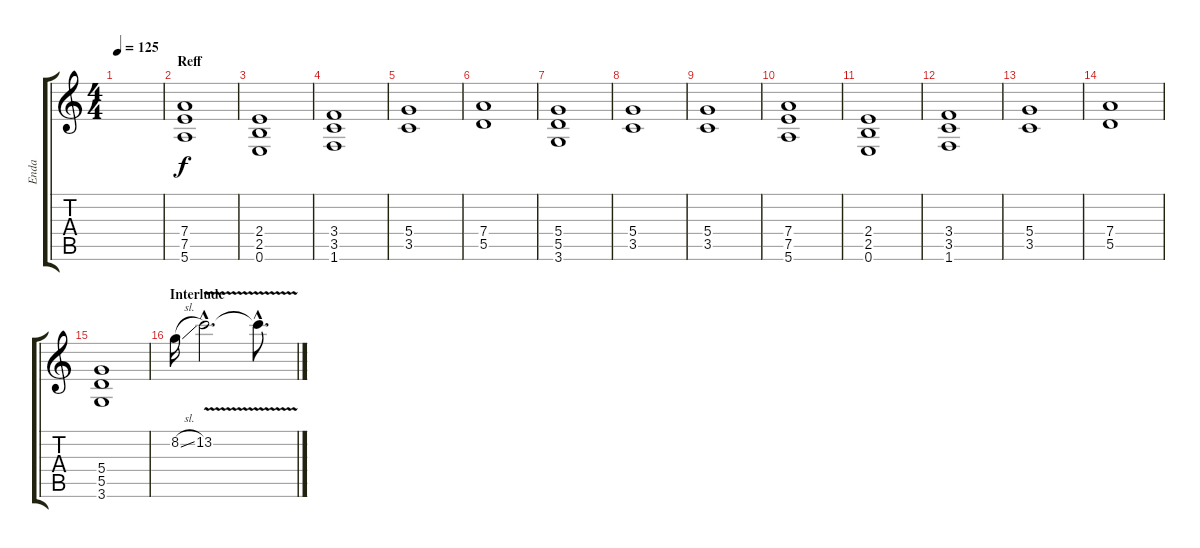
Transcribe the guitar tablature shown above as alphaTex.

\track ("Enda" "Enda") {instrument distortionguitar}
\staff {score tabs}
\tuning (E4 B3 G3 D3 A2 E2) {hide}
\ts (4 4)
\tempo 125
\clef g2
\ks c
|
\section ("" "Reff")
(7.4 7.5 5.6).1 |
(2.4 2.5 0.6).1 |
(3.4 3.5 1.6).1 |
(5.4 3.5).1 |
(7.4 5.5).1 |
(5.4 5.5 3.6).1 |
(5.4 3.5).1 |
(5.4 3.5).1 |
(7.4 7.5 5.6).1 |
(2.4 2.5 0.6).1 |
(3.4 3.5 1.6).1 |
(5.4 3.5).1 |
(7.4 5.5).1 |
(5.4 5.5 3.6).1 |
\section ("" "Interlude")
8.2{sl}.16 13.2{v hac}.2{d volume 16} 13.2{hac t}.8{d}
